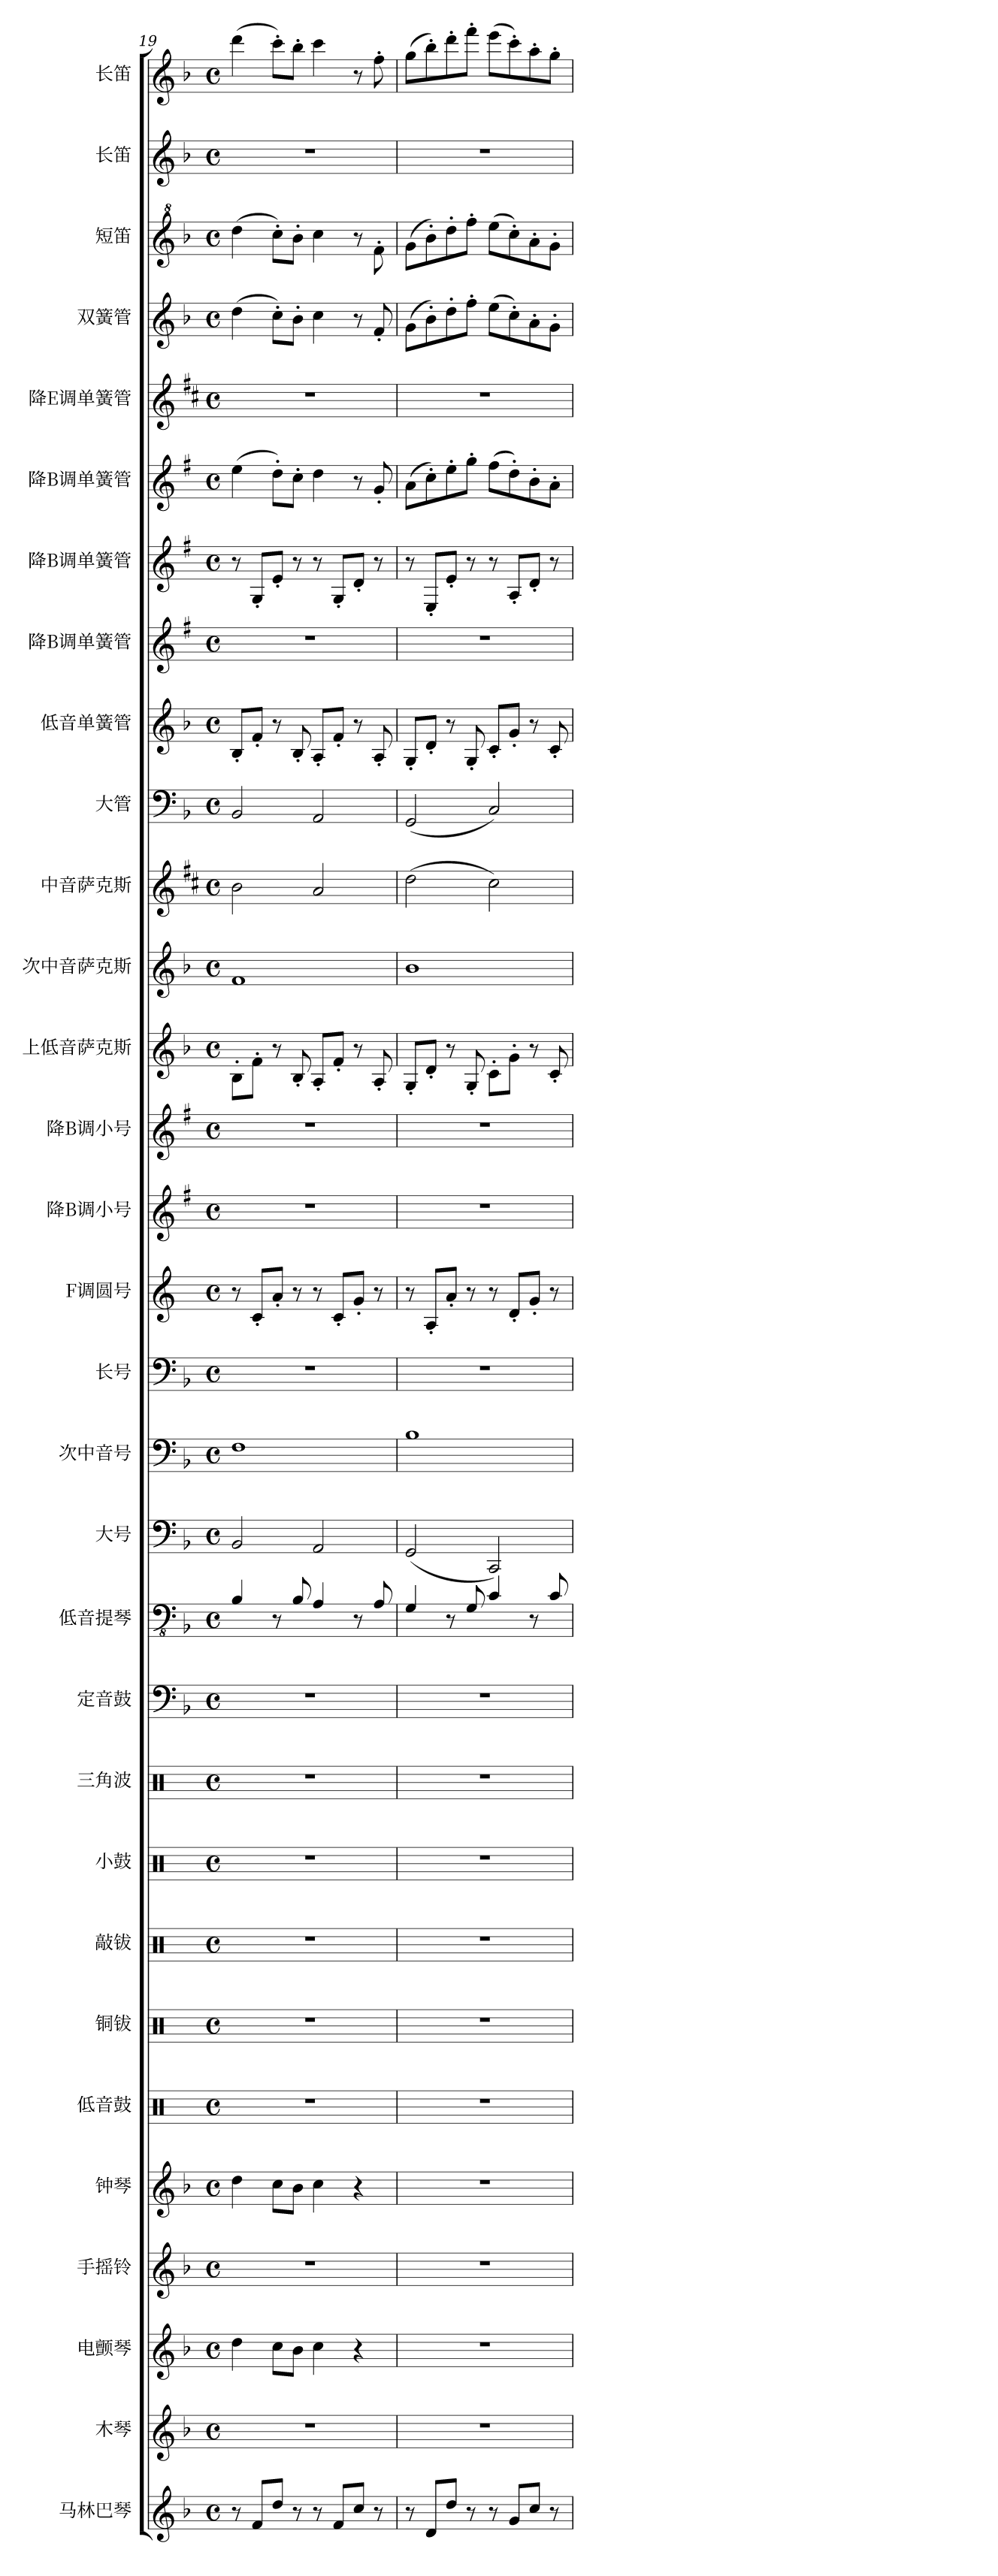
**kern	**kern	**kern	**kern	**kern	**kern	**kern	**kern	**kern	**kern	**kern	**kern	**kern	**kern	**kern	**kern	**kern	**kern	**kern	**kern	**kern	**kern	**kern	**kern	**kern	**kern	**kern	**kern	**kern	**kern	**kern
*part31	*part30	*part29	*part28	*part27	*part26	*part25	*part24	*part23	*part22	*part21	*part20	*part19	*part18	*part17	*part16	*part15	*part14	*part13	*part12	*part11	*part10	*part9	*part8	*part7	*part6	*part5	*part4	*part3	*part2	*part1
*staff31	*staff30	*staff29	*staff28	*staff27	*staff26	*staff25	*staff24	*staff23	*staff22	*staff21	*staff20	*staff19	*staff18	*staff17	*staff16	*staff15	*staff14	*staff13	*staff12	*staff11	*staff10	*staff9	*staff8	*staff7	*staff6	*staff5	*staff4	*staff3	*staff2	*staff1
*I"马林巴琴	*I"木琴	*I"电颤琴	*I"手摇铃	*I"钟琴	*I"低音鼓	*I"铜钹	*I"敲钹	*I"小鼓	*I"三角波	*I"定音鼓	*I"低音提琴	*I"大号	*I"次中音号	*I"长号	*I"F调圆号	*I"降B调小号	*I"降B调小号	*I"上低音萨克斯	*I"次中音萨克斯	*I"中音萨克斯	*I"大管	*I"低音单簧管	*I"降B调单簧管	*I"降B调单簧管	*I"降B调单簧管	*I"降E调单簧管	*I"双簧管	*I"短笛	*I"长笛	*I"长笛
*clefG2	*clefG2	*clefG2	*clefG2	*clefG2	*clefX	*clefX	*clefX	*clefX	*clefX	*clefF4	*clefFv4	*clefF4	*clefF4	*clefF4	*clefG2	*clefG2	*clefG2	*clefG2	*clefG2	*clefG2	*clefF4	*clefG2	*clefG2	*clefG2	*clefG2	*clefG2	*clefG2	*clefG^2	*clefG2	*clefG2
*	*ITrd-7c-12	*	*	*ITrd-14c-24	*	*	*	*	*	*	*ITrd7c12	*	*	*	*ITrd4c7	*ITrd1c2	*ITrd1c2	*ITrd12c21	*ITrd8c14	*ITrd5c9	*	*ITrd8c14	*ITrd1c2	*ITrd1c2	*ITrd1c2	*ITrd-2c-3	*	*ITrd-7c-12	*	*
*k[b-]	*k[b-]	*k[b-]	*k[b-]	*k[b-]	*k[]	*k[]	*k[]	*k[]	*k[]	*k[b-]	*k[b-]	*k[b-]	*k[b-]	*k[b-]	*k[b-]	*k[b-]	*k[b-]	*k[b-]	*k[b-]	*k[b-]	*k[b-]	*k[b-]	*k[b-]	*k[b-]	*k[b-]	*k[b-]	*k[b-]	*k[b-]	*k[b-]	*k[b-]
*M4/4	*M4/4	*M4/4	*M4/4	*M4/4	*M4/4	*M4/4	*M4/4	*M4/4	*M4/4	*M4/4	*M4/4	*M4/4	*M4/4	*M4/4	*M4/4	*M4/4	*M4/4	*M4/4	*M4/4	*M4/4	*M4/4	*M4/4	*M4/4	*M4/4	*M4/4	*M4/4	*M4/4	*M4/4	*M4/4	*M4/4
*met(c)	*met(c)	*met(c)	*met(c)	*met(c)	*met(c)	*met(c)	*met(c)	*met(c)	*met(c)	*met(c)	*met(c)	*met(c)	*met(c)	*met(c)	*met(c)	*met(c)	*met(c)	*met(c)	*met(c)	*met(c)	*met(c)	*met(c)	*met(c)	*met(c)	*met(c)	*met(c)	*met(c)	*met(c)	*met(c)	*met(c)
=19	=19	=19	=19	=19	=19	=19	=19	=19	=19	=19	=19	=19	=19	=19	=19	=19	=19	=19	=19	=19	=19	=19	=19	=19	=19	=19	=19	=19	=19	=19
8r	1r	4dd\	1r	4dddd\	1r	1r	1r	1r	1r	1r	4BBB-/	2BB-/	1F	1r	8r	1r	1r	8BB-'\L	1F	2d\	2BB-/	8BB-'/L	1r	8r	(4dd\	1r	(4dd\	(4dddd\	1r	(4ddd\
8f/L	.	.	.	.	.	.	.	.	.	.	.	.	.	.	8F'/L	.	.	8F'\J	.	.	.	8F'/J	.	8F'/L	.	.	.	.	.	.
8dd/J	.	8cc\L	.	8cccc\L	.	.	.	.	.	.	8r	.	.	.	8d'/J	.	.	8r	.	.	.	8r	.	8d'/J	8cc'\L)	.	8cc'\L)	8cccc'\L)	.	8ccc'\L)
8r	.	8b-\J	.	8bbb-\J	.	.	.	.	.	.	8BBB-/	.	.	.	8r	.	.	8BB-'/	.	.	.	8BB-'/	.	8r	8b-'\J	.	8b-'\J	8bbb-'\J	.	8bb-'\J
8r	.	4cc\	.	4cccc\	.	.	.	.	.	.	4AAA/	2AA/	.	.	8r	.	.	8AA'/L	.	2c/	2AA/	8AA'/L	.	8r	4cc\	.	4cc\	4cccc\	.	4ccc\
8f/L	.	.	.	.	.	.	.	.	.	.	.	.	.	.	8F'/L	.	.	8F'/J	.	.	.	8F'/J	.	8F'/L	.	.	.	.	.	.
8cc/J	.	4r	.	4r	.	.	.	.	.	.	8r	.	.	.	8c'/J	.	.	8r	.	.	.	8r	.	8c'/J	8r	.	8r	8r	.	8r
8r	.	.	.	.	.	.	.	.	.	.	8AAA/	.	.	.	8r	.	.	8AA'/	.	.	.	8AA'/	.	8r	8f'/	.	8f'/	8fff'\	.	8ff'\
=20	=20	=20	=20	=20	=20	=20	=20	=20	=20	=20	=20	=20	=20	=20	=20	=20	=20	=20	=20	=20	=20	=20	=20	=20	=20	=20	=20	=20	=20	=20
8r	1r	1r	1r	1r	1r	1r	1r	1r	1r	1r	4GGG/	(2GG/	1B-	1r	8r	1r	1r	8GG'/L	1B-	(2f\	(2GG/	8GG'/L	1r	8r	(8g\L	1r	(8g\L	(8ggg\L	1r	(8gg\L
8d/L	.	.	.	.	.	.	.	.	.	.	.	.	.	.	8D'/L	.	.	8D'/J	.	.	.	8D'/J	.	8D'/L	8b-'\)	.	8b-'\)	8bbb-'\)	.	8bb-'\)
8dd/J	.	.	.	.	.	.	.	.	.	.	8r	.	.	.	8d'/J	.	.	8r	.	.	.	8r	.	8d'/J	8dd'\	.	8dd'\	8dddd'\	.	8ddd'\
8r	.	.	.	.	.	.	.	.	.	.	8GGG/	.	.	.	8r	.	.	8GG'/	.	.	.	8GG'/	.	8r	8ff'\J	.	8ff'\J	8ffff'\J	.	8fff'\J
8r	.	.	.	.	.	.	.	.	.	.	4CC/	2CC/)	.	.	8r	.	.	8C'\L	.	2e\)	2C/)	8C'/L	.	8r	(8ee\L	.	(8ee\L	(8eeee\L	.	(8eee\L
8g/L	.	.	.	.	.	.	.	.	.	.	.	.	.	.	8G'/L	.	.	8G'\J	.	.	.	8G'/J	.	8G'/L	8cc'\)	.	8cc'\)	8cccc'\)	.	8ccc'\)
8cc/J	.	.	.	.	.	.	.	.	.	.	8r	.	.	.	8c'/J	.	.	8r	.	.	.	8r	.	8c'/J	8a'\	.	8a'\	8aaa'\	.	8aa'\
8r	.	.	.	.	.	.	.	.	.	.	8CC/	.	.	.	8r	.	.	8C'/	.	.	.	8C'/	.	8r	8g'\J	.	8g'\J	8ggg'\J	.	8gg'\J
=	=	=	=	=	=	=	=	=	=	=	=	=	=	=	=	=	=	=	=	=	=	=	=	=	=	=	=	=	=	=
*-	*-	*-	*-	*-	*-	*-	*-	*-	*-	*-	*-	*-	*-	*-	*-	*-	*-	*-	*-	*-	*-	*-	*-	*-	*-	*-	*-	*-	*-	*-
